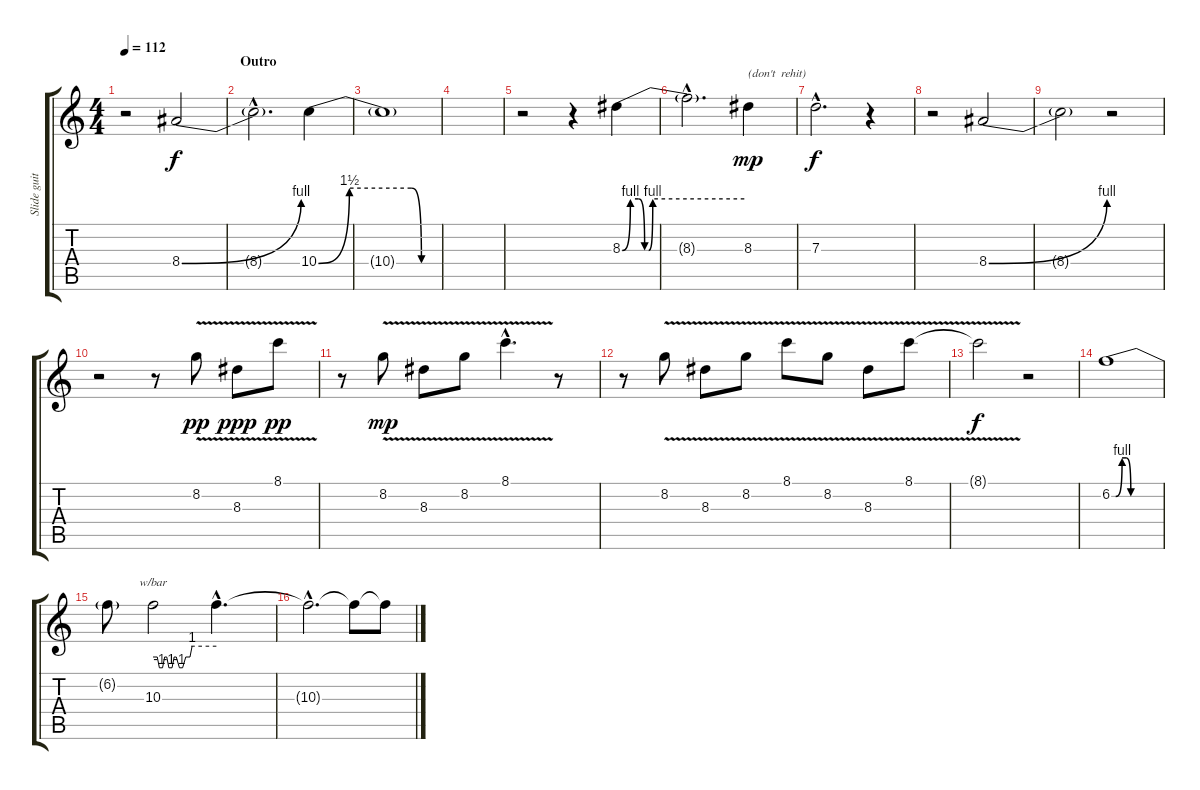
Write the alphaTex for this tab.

\track ("Slide guitar" "Slide guit") {instrument electricguitarjazz}
\staff {score tabs}
\tuning (E4 B3 G3 D3 A2 E2) {hide}
\ts (4 4)
\tempo 112
\clef g2
\ks c
r.2{dy f} 8.4{be (bend 0 0 60 4)}.2 |
\section ("" "Outro")
8.4{hac t}.2{d} 10.4{be (custom 0 0 15 6 45 6 50 0 60 0)}.4 |
10.4{t}.1 |
|
r.2 r.4 8.3{be (custom 0 0 4 4 8 4 11 0 13 0 15 4 60 4)}.4 |
8.3{hac t}.2{d} 8.3.4{txt "(don't  rehit)" dy mp} |
7.3{hac}.2{d dy f} r.4 |
r.2 8.4{be (bend 0 0 60 4)}.2 |
8.4{t}.2 r.2 |
r.2 r.8 8.2{v}.8{dy pp} 8.3{v}.8{dy ppp} 8.1{v}.8{dy pp} |
r.8 8.2{v}.8{dy mp} 8.3{v}.8 8.2{v}.8 8.1{v hac}.4{d} r.8 |
r.8 8.2{v}.8 8.3{v}.8 8.2{v}.8 8.1{v}.8 8.2{v}.8 8.3{v}.8 8.1{v}.8 |
8.1{t}.2{dy f} r.2 |
6.2{be (custom 0 0 5 0 13 4 18 4 24 0 60 0)}.1 |
6.2{t}.8 10.3.2{tbe (custom default 0 0 4 0 6 -4 9 -4 11 0 13 0 15 -4 18 -4 20 0 22 0 25 -4 28 -4 31 0 35 0 37 4 60 4)} 10.3{hac t}.4{d} |
10.3{hac t}.2{d} 10.3{t}.8 10.3{t}.8
